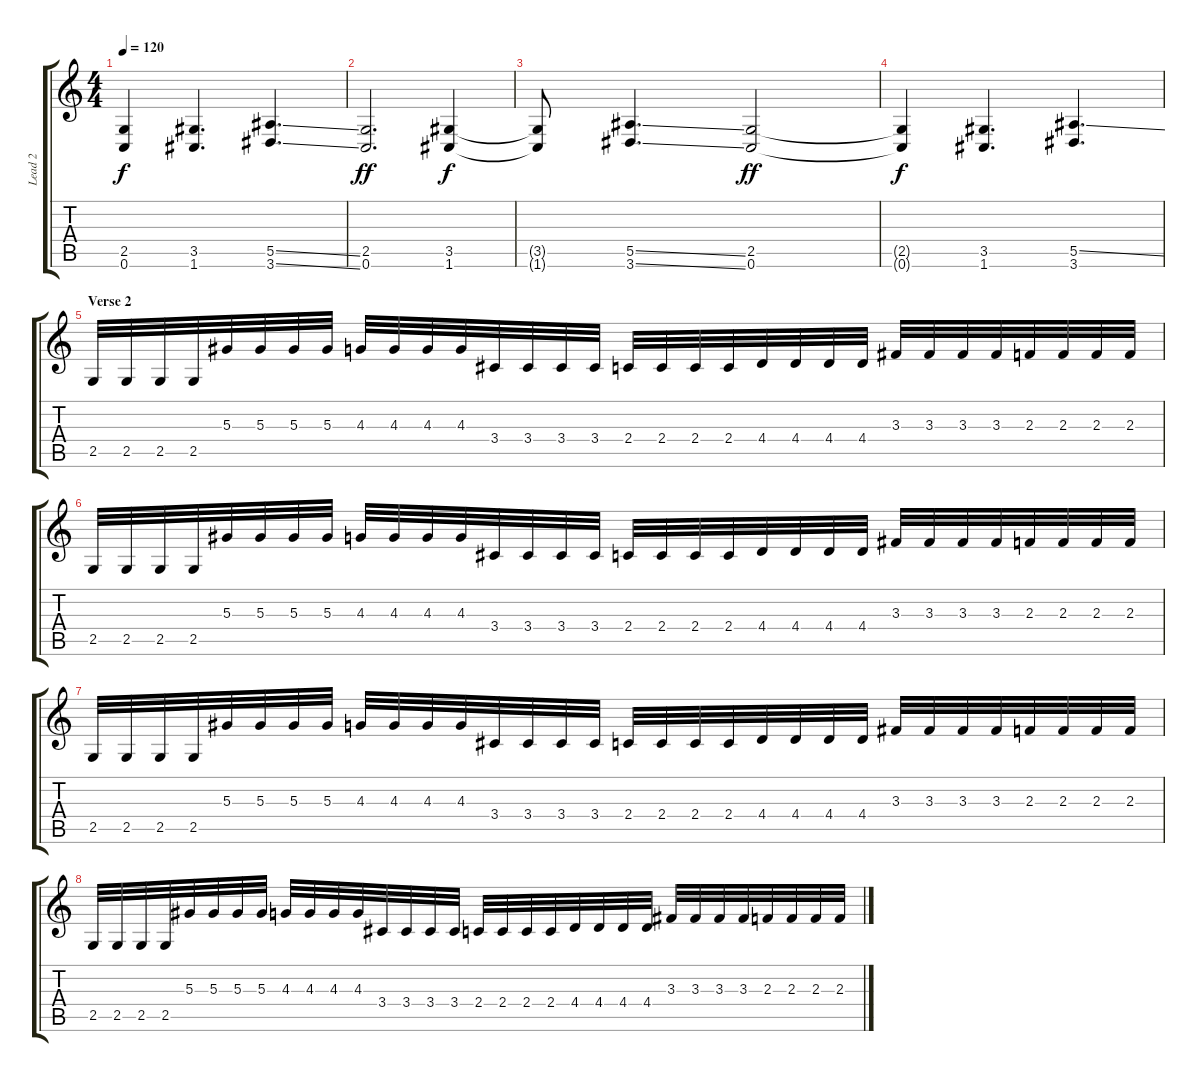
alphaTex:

\track ("Lead 2" "Lead 2") {instrument overdrivenguitar}
\staff {score tabs}
\tuning (C4 G3 Eb3 Bb2 F2 C2) {hide}
\ts (4 4)
\tempo 120
\clef g2
\ks c
(2.5{t} 0.6{t}).4{dy f} (3.5 1.6).4{d} (5.5{ss} 3.6{ss}).4{d} |
(2.5 0.6).2{d dy ff} (3.5 1.6).4{dy f} |
(3.5{t} 1.6{t}).8 (5.5{ss} 3.6{ss}).4{d} (2.5 0.6).2{dy ff} |
(2.5{t} 0.6{t}).4{dy f} (3.5 1.6).4{d} (5.5{ss} 3.6).4{d} |
\section ("" "Verse 2")
2.5.32 2.5.32 2.5.32 2.5.32 5.3.32 5.3.32 5.3.32 5.3.32 4.3.32 4.3.32 4.3.32 4.3.32 3.4.32 3.4.32 3.4.32 3.4.32 2.4.32 2.4.32 2.4.32 2.4.32 4.4.32 4.4.32 4.4.32 4.4.32 3.3.32 3.3.32 3.3.32 3.3.32 2.3.32 2.3.32 2.3.32 2.3.32 |
2.5.32 2.5.32 2.5.32 2.5.32 5.3.32 5.3.32 5.3.32 5.3.32 4.3.32 4.3.32 4.3.32 4.3.32 3.4.32 3.4.32 3.4.32 3.4.32 2.4.32 2.4.32 2.4.32 2.4.32 4.4.32 4.4.32 4.4.32 4.4.32 3.3.32 3.3.32 3.3.32 3.3.32 2.3.32 2.3.32 2.3.32 2.3.32 |
2.5.32 2.5.32 2.5.32 2.5.32 5.3.32 5.3.32 5.3.32 5.3.32 4.3.32 4.3.32 4.3.32 4.3.32 3.4.32 3.4.32 3.4.32 3.4.32 2.4.32 2.4.32 2.4.32 2.4.32 4.4.32 4.4.32 4.4.32 4.4.32 3.3.32 3.3.32 3.3.32 3.3.32 2.3.32 2.3.32 2.3.32 2.3.32 |
2.5.32 2.5.32 2.5.32 2.5.32 5.3.32 5.3.32 5.3.32 5.3.32 4.3.32 4.3.32 4.3.32 4.3.32 3.4.32 3.4.32 3.4.32 3.4.32 2.4.32 2.4.32 2.4.32 2.4.32 4.4.32 4.4.32 4.4.32 4.4.32 3.3.32 3.3.32 3.3.32 3.3.32 2.3.32 2.3.32 2.3.32 2.3.32
